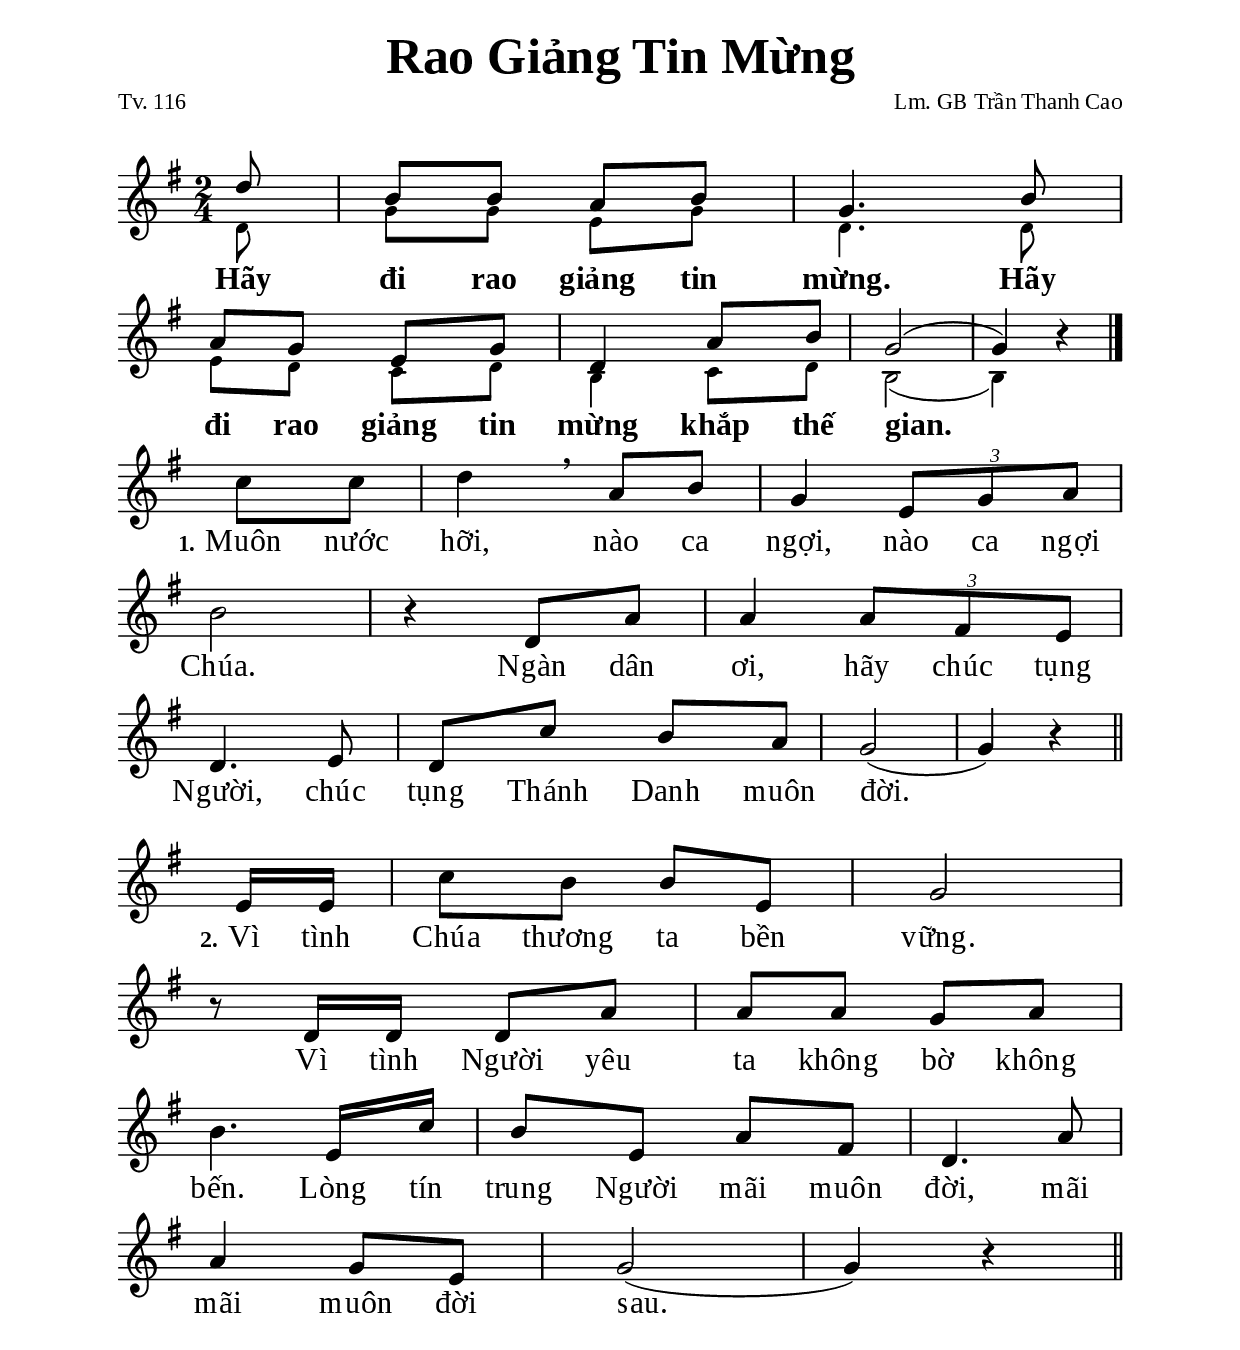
% Cài đặt chung
\version "2.20.0"
\include "english.ly"

\header {
  title = \markup { \fontsize #3 "Rao Giảng Tin Mừng" }
  poet = "Tv. 116"
  composer = "Lm. GB Trần Thanh Cao"
  arranger = " "
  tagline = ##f
}

\paper {
  #(set-paper-size "a4")
  top-margin = 10\mm
  bottom-margin = 10\mm
  left-margin = 20\mm
  right-margin = 20\mm
  indent = #0
  #(define fonts
    (make-pango-font-tree
      "Liberation Serif"
      "Liberation Serif"
      "Liberation Serif"
      (/ 20 20)))
  page-count = #1
}

% Nhạc điệp khúc
nhacDiepKhucSop = \relative c'' {
  \partial 8 d8 |
  b b a b |
  g4. b8 |
  a g e g |
  d4 a'8 b |
  g2 ( |
  g4) r \bar "|."
}

nhacDiepKhucBas = \relative c' {
  \partial 8 d8 
  g g e g |
  d4. d8 |
  e d c d |
  b4 c8 d |
  b2 ( |
  b4) r
}

% Nhạc phiên khúc
nhacPhienKhucMot = \relative c'' {
  \partial 4 c8 c |
  d4 \breathe a8 b |
  g4 \tuplet 3/2 { e8 g a } |
  b2 |
  r4 d,8 a' |
  a4 \tuplet 3/2 { a8 fs e } |
  d4. e8 |
  d c' b a |
  g2 ( |
  g4) r \bar "||"
}

nhacPhienKhucHai = \relative c' {
  \partial 8 e16 e |
  c'8 b b e, |
  g2 |
  r8 d16 d d8 a' |
  a a g a |
  b4. e,16 c' |
  b8 e, a fs |
  d4. a'8 |
  a4 g8 e |
  g2 ( |
  g4) r \bar "||"
}

% Lời điệp khúc
loiDiepKhuc = \lyricmode {
  Hãy đi rao giảng tin mừng.
  Hãy đi rao giảng tin mừng khắp thế gian.
}

% Lời phiên khúc
loiPhienKhucMot = \lyricmode {
  \set stanza = #"1."
  Muôn nước hỡi, nào ca ngợi, nào ca ngợi Chúa.
  Ngàn dân ơi, hãy chúc tụng Người,
  chúc tụng Thánh Danh muôn đời.
}

loiPhienKhucHai = \lyricmode {
  \set stanza = #"2."
  Vì tình Chúa thương ta bền vững.
  Vì tình Người yêu ta không bờ không bến.
  Lòng tín trung Người mãi muôn đời, mãi mãi muôn đời sau.
}


% Dàn trang
\score {
  \new ChoirStaff <<
    \new Staff = diepKhuc \with {
        \consists "Merge_rests_engraver"
        \magnifyStaff #(magstep +1)
      }
      <<
      \new Voice = beSop {
        \voiceOne \key g \major \time 2/4 \nhacDiepKhucSop
      }
      \new Voice = beBas {
        \override NoteHead.font-size = #-2
        \voiceTwo \key g \major \time 2/4 \nhacDiepKhucBas
      }
    >>
    \new Lyrics \lyricsto beSop \loiDiepKhuc
  >>
  \layout {
    \override Lyrics.LyricText.font-series = #'bold
    \override Lyrics.LyricText.font-size = #+3
    \override Lyrics.LyricSpace.minimum-distance = #4.0
    \override Score.BarNumber.break-visibility = ##(#f #f #f)
    \override Score.SpacingSpanner.uniform-stretching = ##t
  }
}

\score {
  \new ChoirStaff <<
    \new Staff = phienKhuc \with {
        \magnifyStaff #(magstep +1)
      }
      <<
      \new Voice = beSop {
        \key g \major \time 2/4 \nhacPhienKhucMot
      }
    >>
    \new Lyrics \lyricsto beSop \loiPhienKhucMot
  >>
  \layout {
    \override Staff.TimeSignature.transparent = ##t
    \override Lyrics.LyricText.font-size = #+3
    \override Lyrics.LyricSpace.minimum-distance = #4.0
    \override Score.BarNumber.break-visibility = ##(#f #f #f)
    \override Score.SpacingSpanner.uniform-stretching = ##t
  }
}

\score {
  \new ChoirStaff <<
    \new Staff = phienKhuc \with {
        \magnifyStaff #(magstep +1)
      }
      <<
      \new Voice = beSop {
        \key g \major \time 2/4 \nhacPhienKhucHai
      }
    >>
    \new Lyrics \lyricsto beSop \loiPhienKhucHai
  >>
  \layout {
    \override Staff.TimeSignature.transparent = ##t
    \override Lyrics.LyricText.font-size = #+3
    \override Lyrics.LyricSpace.minimum-distance = #4.0
    \override Score.BarNumber.break-visibility = ##(#f #f #f)
    \override Score.SpacingSpanner.uniform-stretching = ##t
  }
}
